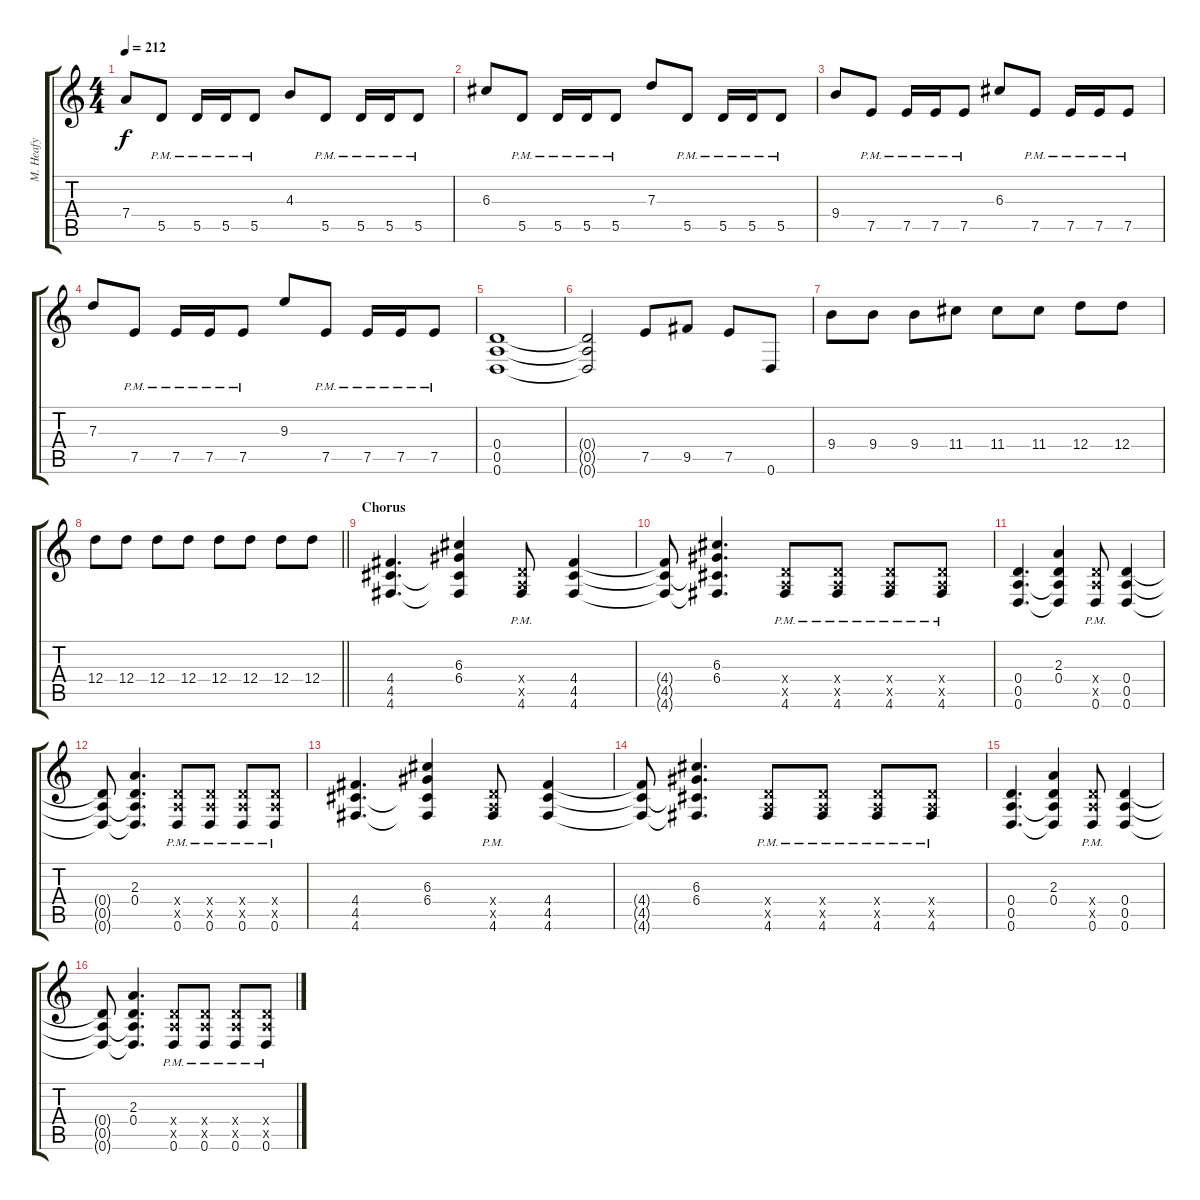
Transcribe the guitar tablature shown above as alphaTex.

\track ("M. Heafy" "M. Heafy") {instrument overdrivenguitar}
\staff {score tabs}
\tuning (D4 B3 G3 D3 A2 D2) {hide}
\ts (4 4)
\tempo 212
\clef g2
\ks c
7.4.8{dy f} 5.5{pm}.8 5.5{pm}.16 5.5{pm}.16 5.5{pm}.8 4.3.8 5.5{pm}.8 5.5{pm}.16 5.5{pm}.16 5.5{pm}.8 |
6.3.8 5.5{pm}.8 5.5{pm}.16 5.5{pm}.16 5.5{pm}.8 7.3.8 5.5{pm}.8 5.5{pm}.16 5.5{pm}.16 5.5{pm}.8 |
9.4.8 7.5{pm}.8 7.5{pm}.16 7.5{pm}.16 7.5{pm}.8 6.3.8 7.5{pm}.8 7.5{pm}.16 7.5{pm}.16 7.5{pm}.8 |
7.3.8 7.5{pm}.8 7.5{pm}.16 7.5{pm}.16 7.5{pm}.8 9.3.8 7.5{pm}.8 7.5{pm}.16 7.5{pm}.16 7.5{pm}.8 |
(0.4 0.5 0.6).1 |
(0.4{t} 0.5{t} 0.6{t}).2 7.5.8 9.5.8 7.5.8 0.6.8 |
9.4.8 9.4.8 9.4.8 11.4.8 11.4.8 11.4.8 12.4.8 12.4.8 |
\barLineRight lightlight
12.4.8 12.4.8 12.4.8 12.4.8 12.4.8 12.4.8 12.4.8 12.4.8 |
\section ("" "Chorus")
(4.4 4.5 4.6).4{d} (6.3 6.4 4.5{t} 4.6{t}).4 (0.4{x} 0.5{x} 4.6{pm}).8 (4.4 4.5 4.6).4 |
(4.4{t} 4.5{t} 4.6{t}).8 (6.3 6.4 4.5{t} 4.6{t}).4{d} (0.4{x} 0.5{x} 4.6{pm}).8 (0.4{x} 0.5{x} 4.6{pm}).8 (0.4{x} 0.5{x} 4.6{pm}).8 (0.4{x} 0.5{x} 4.6{pm}).8 |
(0.4 0.5 0.6).4{d} (2.3 0.4 0.5{t} 0.6{t}).4 (0.4{x} 0.5{x} 0.6{pm}).8 (0.4 0.5 0.6).4 |
(0.4{t} 0.5{t} 0.6{t}).8 (2.3 0.4 0.5{t} 0.6{t}).4{d} (0.4{x} 0.5{x} 0.6{pm}).8 (0.4{x} 0.5{x} 0.6{pm}).8 (0.4{x} 0.5{x} 0.6{pm}).8 (0.4{x} 0.5{x} 0.6{pm}).8 |
(4.4 4.5 4.6).4{d} (6.3 6.4 4.5{t} 4.6{t}).4 (0.4{x} 0.5{x} 4.6{pm}).8 (4.4 4.5 4.6).4 |
(4.4{t} 4.5{t} 4.6{t}).8 (6.3 6.4 4.5{t} 4.6{t}).4{d} (0.4{x} 0.5{x} 4.6{pm}).8 (0.4{x} 0.5{x} 4.6{pm}).8 (0.4{x} 0.5{x} 4.6{pm}).8 (0.4{x} 0.5{x} 4.6{pm}).8 |
(0.4 0.5 0.6).4{d} (2.3 0.4 0.5{t} 0.6{t}).4 (0.4{x} 0.5{x} 0.6{pm}).8 (0.4 0.5 0.6).4 |
(0.4{t} 0.5{t} 0.6{t}).8 (2.3 0.4 0.5{t} 0.6{t}).4{d} (0.4{x} 0.5{x} 0.6{pm}).8 (0.4{x} 0.5{x} 0.6{pm}).8 (0.4{x} 0.5{x} 0.6{pm}).8 (0.4{x} 0.5{x} 0.6{pm}).8
